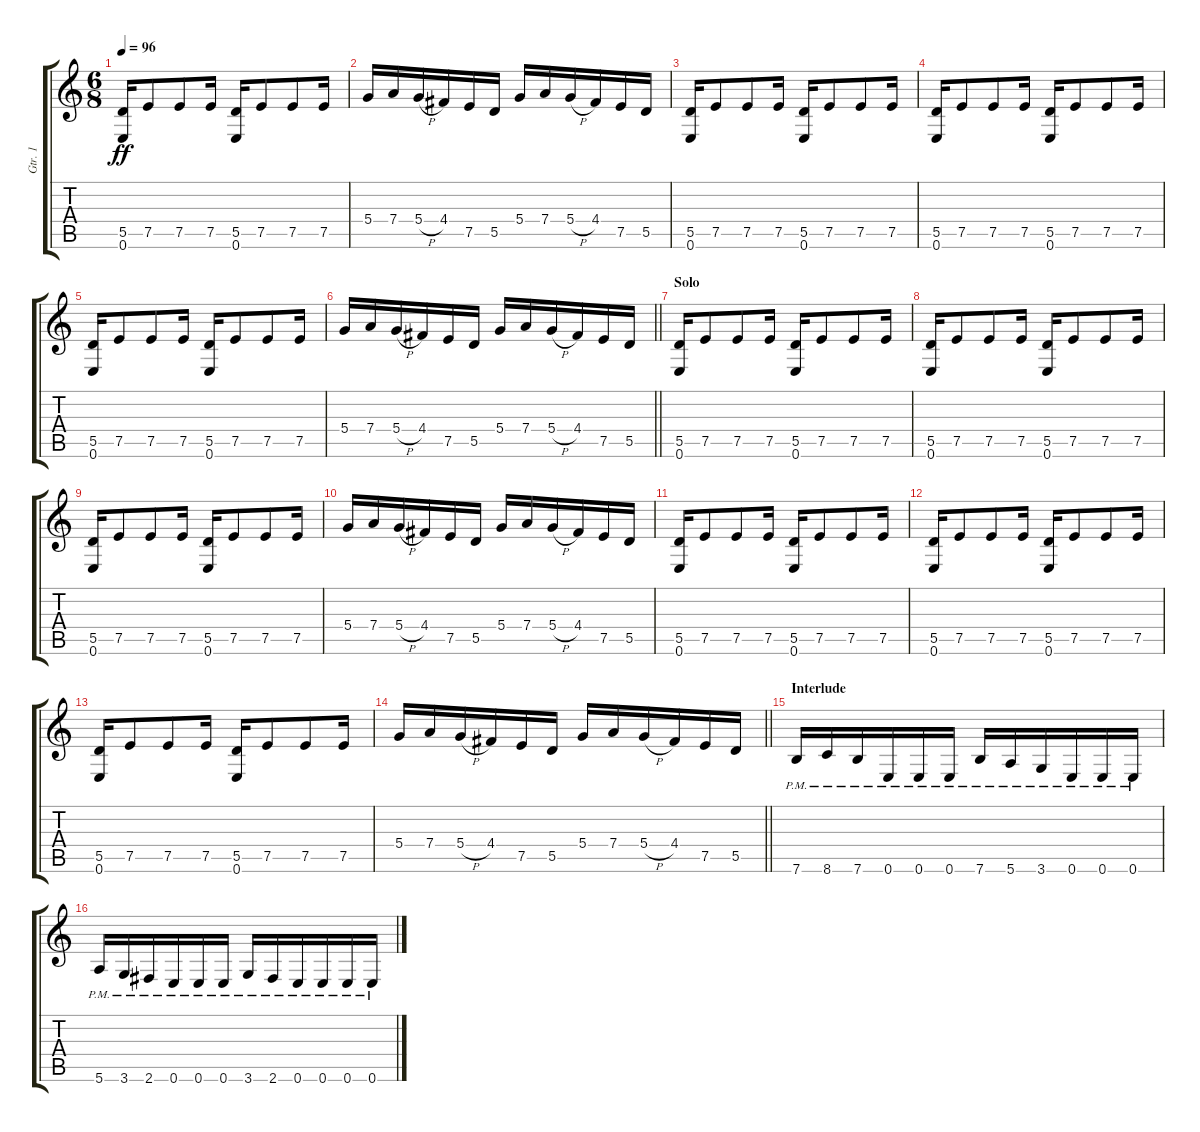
\track ("Gtr. 1" "Gtr. 1") {instrument electricguitarclean}
\staff {score tabs}
\tuning (E4 B3 G3 D3 A2 E2) {hide}
\ts (6 8)
\tempo 96
\clef g2
\ks c
(5.5 0.6).16{dy ff} 7.5.8 7.5.8 7.5.16 (5.5 0.6).16 7.5.8 7.5.8 7.5.16 |
5.4.16 7.4.16 5.4{h}.16 4.4.16 7.5.16 5.5.16 5.4.16 7.4.16 5.4{h}.16 4.4.16 7.5.16 5.5.16 |
(5.5 0.6).16 7.5.8 7.5.8 7.5.16 (5.5 0.6).16 7.5.8 7.5.8 7.5.16 |
(5.5 0.6).16 7.5.8 7.5.8 7.5.16 (5.5 0.6).16 7.5.8 7.5.8 7.5.16 |
(5.5 0.6).16 7.5.8 7.5.8 7.5.16 (5.5 0.6).16 7.5.8 7.5.8 7.5.16 |
\barLineRight lightlight
5.4.16 7.4.16 5.4{h}.16 4.4.16 7.5.16 5.5.16 5.4.16 7.4.16 5.4{h}.16 4.4.16 7.5.16 5.5.16 |
\section ("" "Solo")
(5.5 0.6).16 7.5.8 7.5.8 7.5.16 (5.5 0.6).16 7.5.8 7.5.8 7.5.16 |
(5.5 0.6).16 7.5.8 7.5.8 7.5.16 (5.5 0.6).16 7.5.8 7.5.8 7.5.16 |
(5.5 0.6).16 7.5.8 7.5.8 7.5.16 (5.5 0.6).16 7.5.8 7.5.8 7.5.16 |
5.4.16 7.4.16 5.4{h}.16 4.4.16 7.5.16 5.5.16 5.4.16 7.4.16 5.4{h}.16 4.4.16 7.5.16 5.5.16 |
(5.5 0.6).16 7.5.8 7.5.8 7.5.16 (5.5 0.6).16 7.5.8 7.5.8 7.5.16 |
(5.5 0.6).16 7.5.8 7.5.8 7.5.16 (5.5 0.6).16 7.5.8 7.5.8 7.5.16 |
(5.5 0.6).16 7.5.8 7.5.8 7.5.16 (5.5 0.6).16 7.5.8 7.5.8 7.5.16 |
\barLineRight lightlight
5.4.16 7.4.16 5.4{h}.16 4.4.16 7.5.16 5.5.16 5.4.16 7.4.16 5.4{h}.16 4.4.16 7.5.16 5.5.16 |
\section ("" "Interlude")
7.6{pm}.16 8.6{pm}.16 7.6{pm}.16 0.6{pm}.16 0.6{pm}.16 0.6{pm}.16 7.6{pm}.16 5.6{pm}.16 3.6{pm}.16 0.6{pm}.16 0.6{pm}.16 0.6{pm}.16 |
5.6{pm}.16 3.6{pm}.16 2.6{pm}.16 0.6{pm}.16 0.6{pm}.16 0.6{pm}.16 3.6{pm}.16 2.6{pm}.16 0.6{pm}.16 0.6{pm}.16 0.6{pm}.16 0.6{pm}.16
